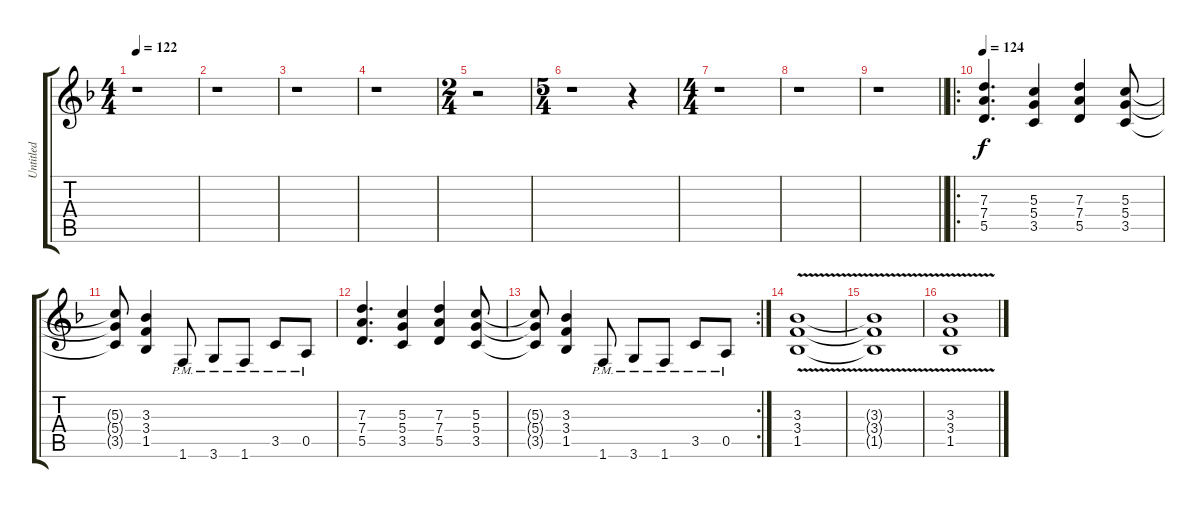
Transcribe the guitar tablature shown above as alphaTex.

\track ("Untitled" "Untitled") {instrument overdrivenguitar}
\staff {score tabs}
\tuning (E4 B3 G3 D3 A2 E2) {hide}
\ts (4 4)
\tempo 122
\clef g2
\ks f
r.1{dy mp} |
r.1 |
r.1 |
r.1 |
\ts (2 4)
r.2 |
\ts (5 4)
r.1 r.4 |
\ts (4 4)
r.1 |
r.1 |
\barLineRight lightlight
r.1 |
\ro
\tempo 124
(7.3 7.4 5.5).4{d dy f} (5.3 5.4 3.5).4 (7.3 7.4 5.5).4 (5.3 5.4 3.5).8 |
(5.3{t} 5.4{t} 3.5{t}).8 (3.3 3.4 1.5).4 1.6{pm}.8 3.6{pm}.8 1.6{pm}.8 3.5{pm}.8 0.5{pm}.8 |
(7.3 7.4 5.5).4{d} (5.3 5.4 3.5).4 (7.3 7.4 5.5).4 (5.3 5.4 3.5).8 |
\rc 2
(5.3{t} 5.4{t} 3.5{t}).8 (3.3 3.4 1.5).4 1.6{pm}.8 3.6{pm}.8 1.6{pm}.8 3.5{pm}.8 0.5{pm}.8 |
(3.3{v} 3.4{v} 1.5{v}).1 |
(3.3{v t} 3.4{v t} 1.5{v t}).1 |
(3.3{v} 3.4{v} 1.5{v}).1
